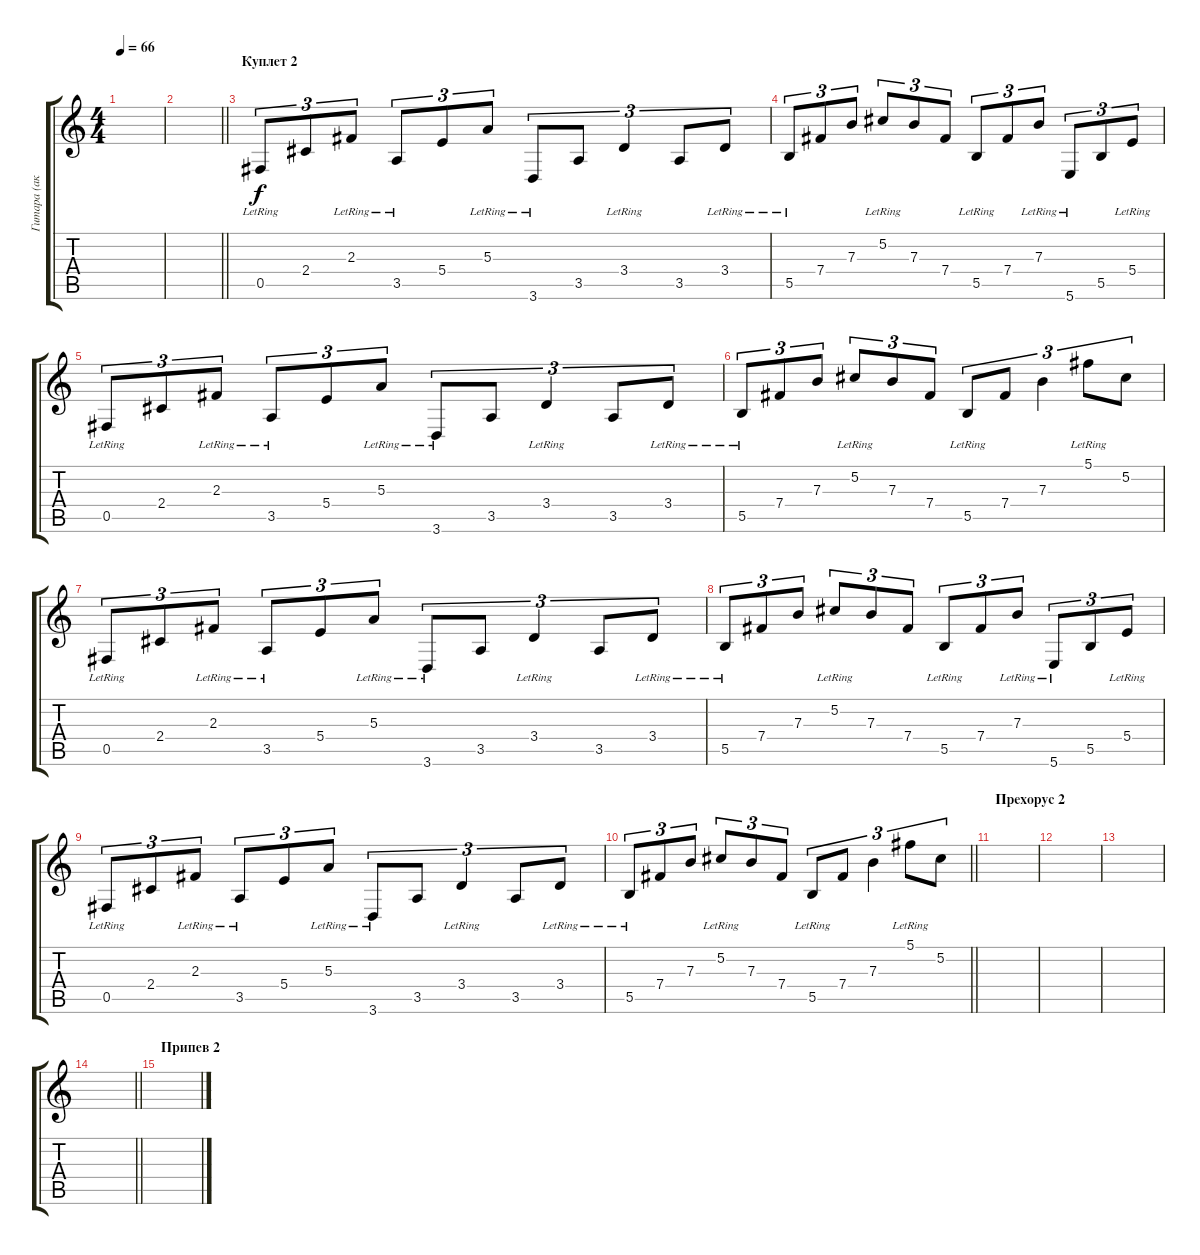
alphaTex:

\track ("Гитара (акуст.)" "Гитара (ак") {instrument acousticguitarsteel}
\staff {score tabs}
\tuning (Db4 Ab3 E3 B2 Gb2 B1) {hide}
\ts (4 4)
\tempo 66
\clef g2
\ks c
|
\barLineRight lightlight
|
\section ("" "Куплет 2")
0.5{lr}.8{tu (3 2)} 2.4.8{tu (3 2)} 2.3{lr}.8{tu (3 2)} 3.5{lr}.8{tu (3 2)} 5.4.8{tu (3 2)} 5.3{lr}.8{tu (3 2)} 3.6{lr}.8{tu (3 2)} 3.5.8{tu (3 2)} 3.4{lr}.4{tu (3 2)} 3.5.8{tu (3 2)} 3.4{lr}.8{tu (3 2)} |
5.5{lr}.8{tu (3 2)} 7.4.8{tu (3 2)} 7.3.8{tu (3 2)} 5.2{lr}.8{tu (3 2)} 7.3.8{tu (3 2)} 7.4.8{tu (3 2)} 5.5{lr}.8{tu (3 2)} 7.4.8{tu (3 2)} 7.3{lr}.8{tu (3 2)} 5.6{lr}.8{tu (3 2)} 5.5.8{tu (3 2)} 5.4{lr}.8{tu (3 2)} |
0.5{lr}.8{tu (3 2)} 2.4.8{tu (3 2)} 2.3{lr}.8{tu (3 2)} 3.5{lr}.8{tu (3 2)} 5.4.8{tu (3 2)} 5.3{lr}.8{tu (3 2)} 3.6{lr}.8{tu (3 2)} 3.5.8{tu (3 2)} 3.4{lr}.4{tu (3 2)} 3.5.8{tu (3 2)} 3.4{lr}.8{tu (3 2)} |
5.5{lr}.8{tu (3 2)} 7.4.8{tu (3 2)} 7.3.8{tu (3 2)} 5.2{lr}.8{tu (3 2)} 7.3.8{tu (3 2)} 7.4.8{tu (3 2)} 5.5{lr}.8{tu (3 2)} 7.4.8{tu (3 2)} 7.3.4{tu (3 2)} 5.1{lr}.8{tu (3 2)} 5.2.8{tu (3 2)} |
0.5{lr}.8{tu (3 2)} 2.4.8{tu (3 2)} 2.3{lr}.8{tu (3 2)} 3.5{lr}.8{tu (3 2)} 5.4.8{tu (3 2)} 5.3{lr}.8{tu (3 2)} 3.6{lr}.8{tu (3 2)} 3.5.8{tu (3 2)} 3.4{lr}.4{tu (3 2)} 3.5.8{tu (3 2)} 3.4{lr}.8{tu (3 2)} |
5.5{lr}.8{tu (3 2)} 7.4.8{tu (3 2)} 7.3.8{tu (3 2)} 5.2{lr}.8{tu (3 2)} 7.3.8{tu (3 2)} 7.4.8{tu (3 2)} 5.5{lr}.8{tu (3 2)} 7.4.8{tu (3 2)} 7.3{lr}.8{tu (3 2)} 5.6{lr}.8{tu (3 2)} 5.5.8{tu (3 2)} 5.4{lr}.8{tu (3 2)} |
0.5{lr}.8{tu (3 2)} 2.4.8{tu (3 2)} 2.3{lr}.8{tu (3 2)} 3.5{lr}.8{tu (3 2)} 5.4.8{tu (3 2)} 5.3{lr}.8{tu (3 2)} 3.6{lr}.8{tu (3 2)} 3.5.8{tu (3 2)} 3.4{lr}.4{tu (3 2)} 3.5.8{tu (3 2)} 3.4{lr}.8{tu (3 2)} |
\barLineRight lightlight
5.5{lr}.8{tu (3 2)} 7.4.8{tu (3 2)} 7.3.8{tu (3 2)} 5.2{lr}.8{tu (3 2)} 7.3.8{tu (3 2)} 7.4.8{tu (3 2)} 5.5{lr}.8{tu (3 2)} 7.4.8{tu (3 2)} 7.3.4{tu (3 2)} 5.1{lr}.8{tu (3 2)} 5.2.8{tu (3 2)} |
\section ("" "Прехорус 2")
|
|
|
\barLineRight lightlight
|
\section ("" "Припев 2")
